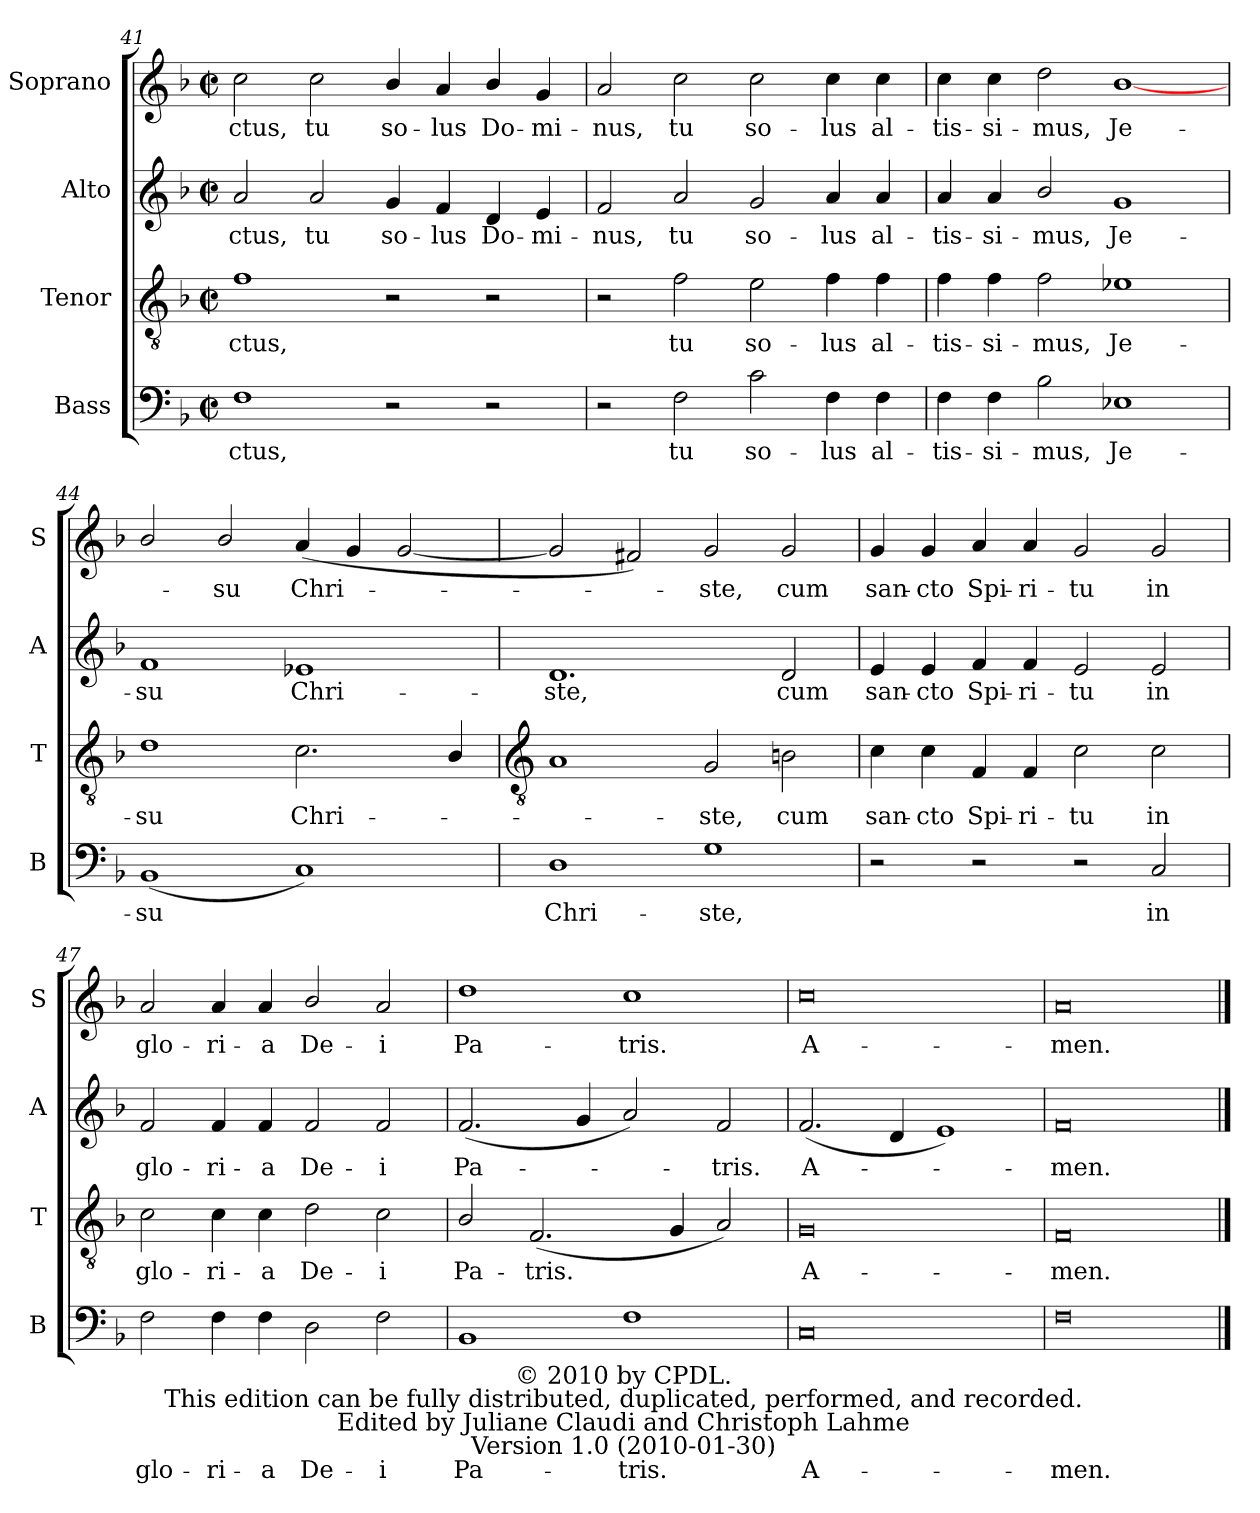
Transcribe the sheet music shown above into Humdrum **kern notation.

**kern	**text	**kern	**text	**kern	**text	**kern	**text
*part4	*part4	*part3	*part3	*part2	*part2	*part1	*part1
*staff4	*staff4	*staff3	*staff3	*staff2	*staff2	*staff1	*staff1
*I"Bass	*	*I"Tenor	*	*I"Alto	*	*I"Soprano	*
*I'B	*	*I'T	*	*I'A	*	*I'S	*
*clefF4	*	*clefGv2	*	*clefG2	*	*clefG2	*
*k[b-]	*	*k[b-]	*	*k[b-]	*	*k[b-]	*
*F:	*	*F:	*	*F:	*	*F:	*
*M4/2	*	*M4/2	*	*M4/2	*	*M4/2	*
*met(c|)	*	*met(c|)	*	*met(c|)	*	*met(c|)	*
=41	=41	=41	=41	=41	=41	=41	=41
!	!LO:LY:b	!	!LO:LY:b	!	!LO:LY:b	!	!LO:LY:b
1F	-ctus,	1f	-ctus,	2a	-ctus,	2cc	-ctus,
!	!	!	!	!	!LO:LY:b	!	!LO:LY:b
.	.	.	.	2a	tu	2cc	tu
!	!	!	!	!	!LO:LY:b	!	!LO:LY:b
2r	.	2r	.	4g	so-	4b-/	so-
!	!	!	!	!	!LO:LY:b	!	!LO:LY:b
.	.	.	.	4f	-lus	4a	-lus
!	!	!	!	!	!LO:LY:b	!	!LO:LY:b
2r	.	2r	.	4d	Do-	4b-/	Do-
!	!	!	!	!	!LO:LY:b	!	!LO:LY:b
.	.	.	.	4e	-mi-	4g	-mi-
=42	=42	=42	=42	=42	=42	=42	=42
!	!	!	!	!	!LO:LY:b	!	!LO:LY:b
2r	.	2r	.	2f	-nus,	2a	-nus,
!	!LO:LY:b	!	!LO:LY:b	!	!LO:LY:b	!	!LO:LY:b
2F	tu	2f	tu	2a	tu	2cc	tu
!	!LO:LY:b	!	!LO:LY:b	!	!LO:LY:b	!	!LO:LY:b
2c	so-	2e	so-	2g	so-	2cc	so-
!	!LO:LY:b	!	!LO:LY:b	!	!LO:LY:b	!	!LO:LY:b
4F	-lus	4f	-lus	4a	-lus	4cc	-lus
!	!LO:LY:b	!	!LO:LY:b	!	!LO:LY:b	!	!LO:LY:b
4F	al-	4f	al-	4a	al-	4cc	al-
=43	=43	=43	=43	=43	=43	=43	=43
!	!LO:LY:b	!	!LO:LY:b	!	!LO:LY:b	!	!LO:LY:b
4F	-tis-	4f	-tis-	4a	-tis-	4cc	-tis-
!	!LO:LY:b	!	!LO:LY:b	!	!LO:LY:b	!	!LO:LY:b
4F	-si-	4f	-si-	4a	-si-	4cc	-si-
!	!LO:LY:b	!	!LO:LY:b	!	!LO:LY:b	!	!LO:LY:b
2B-	-mus,	2f	-mus,	2b-/	-mus,	2dd	-mus,
!	!LO:LY:b	!	!LO:LY:b	!	!LO:LY:b	!	!LO:LY:b
1E-X	Je-	1e-X	Je-	1g	Je-	[1b-/	Je-
=44	=44	=44	=44	=44	=44	=44	=44
!	!LO:LY:b	!	!LO:LY:b	!	!LO:LY:b	!	!
(<1BB-	-su	1d	-su	1f	-su	2b-/	.
!	!	!	!	!	!	!	!LO:LY:b
.	.	.	.	.	.	2b-/	su
!	!	!	!LO:LY:b	!	!LO:LY:b	!	!LO:LY:b
1C)	.	2.c	Chri-	1e-X	Chri-	(<4a	Chri-
.	.	.	.	.	.	4g	.
.	.	.	.	.	.	[2g	.
.	.	4B-/	.	.	.	.	.
!!LO:LB:g=z
=45	=45	=45	=45	=45	=45	=45	=45
*	*	*clefGv2	*	*	*	*	*
!	!LO:LY:b	!	!	!	!LO:LY:b	!	!
1D	Chri-	1A	.	1.d	-ste,	2g]	.
.	.	.	.	.	.	2f#X)	.
!	!LO:LY:b	!	!LO:LY:b	!	!	!	!LO:LY:b
1G	-ste,	2G	ste,	.	.	2g	ste,
!	!	!	!LO:LY:b	!	!LO:LY:b	!	!LO:LY:b
.	.	2Bn	cum	2d	cum	2g	cum
=46	=46	=46	=46	=46	=46	=46	=46
!	!	!	!LO:LY:b	!	!LO:LY:b	!	!LO:LY:b
2r	.	4c	san-	4e	san-	4g	san-
!	!	!	!LO:LY:b	!	!LO:LY:b	!	!LO:LY:b
.	.	4c	-cto	4e	-cto	4g	-cto
!	!	!	!LO:LY:b	!	!LO:LY:b	!	!LO:LY:b
2r	.	4F	Spi-	4f	Spi-	4a	Spi-
!	!	!	!LO:LY:b	!	!LO:LY:b	!	!LO:LY:b
.	.	4F	-ri-	4f	-ri-	4a	-ri-
!	!	!	!LO:LY:b	!	!LO:LY:b	!	!LO:LY:b
2r	.	2c	-tu	2e	-tu	2g	-tu
!	!LO:LY:b	!	!LO:LY:b	!	!LO:LY:b	!	!LO:LY:b
2C	in	2c	in	2e	in	2g	in
=47	=47	=47	=47	=47	=47	=47	=47
!	!LO:LY:b	!	!LO:LY:b	!	!LO:LY:b	!	!LO:LY:b
2F	glo-	2c	glo-	2f	glo-	2a	glo-
!	!LO:LY:b	!	!LO:LY:b	!	!LO:LY:b	!	!LO:LY:b
4F	-ri-	4c	-ri-	4f	-ri-	4a	-ri-
!	!LO:LY:b	!	!LO:LY:b	!	!LO:LY:b	!	!LO:LY:b
4F	-a	4c	-a	4f	-a	4a	-a
!	!LO:LY:b	!	!LO:LY:b	!	!LO:LY:b	!	!LO:LY:b
2D	De-	2d	De-	2f	De-	2b-/	De-
!	!LO:LY:b	!	!LO:LY:b	!	!LO:LY:b	!	!LO:LY:b
2F	-i	2c	-i	2f	-i	2a	-i
=48	=48	=48	=48	=48	=48	=48	=48
!	!LO:LY:b	!	!LO:LY:b	!	!LO:LY:b	!	!LO:LY:b
1BB-	Pa-	2B-/	Pa-	(<2.f	Pa-	1dd	Pa-
!	!	!	!LO:LY:b	!	!	!	!
.	.	(<2.F	-tris.	.	.	.	.
.	.	.	.	4g	.	.	.
!LO:TX:b:cj:t=© 2010 by CPDL.\nThis edition can be fully distributed, duplicated, performed, and recorded.\nEdited by Juliane Claudi and Christoph Lahme\nVersion 1.0 (2010-01-30)	!	!	!	!	!	!	!
!	!LO:LY:b	!	!	!	!	!	!LO:LY:b
1F	-tris.	.	.	2a)	.	1cc	-tris.
.	.	4G	.	.	.	.	.
!	!	!	!	!	!LO:LY:b	!	!
.	.	2A)	.	2f	tris.	.	.
=49	=49	=49	=49	=49	=49	=49	=49
!	!LO:LY:b	!	!LO:LY:b	!	!LO:LY:b	!	!LO:LY:b
0C	A-	0G	A-	(<2.f	A-	0cc	A-
.	.	.	.	4d	.	.	.
.	.	.	.	1e)	.	.	.
=50	=50	=50	=50	=50	=50	=50	=50
!	!LO:LY:b	!	!LO:LY:b	!	!LO:LY:b	!	!LO:LY:b
0F	-men.	0F	-men.	0f	men.	0a	-men.
==	==	==	==	==	==	==	==
*-	*-	*-	*-	*-	*-	*-	*-
